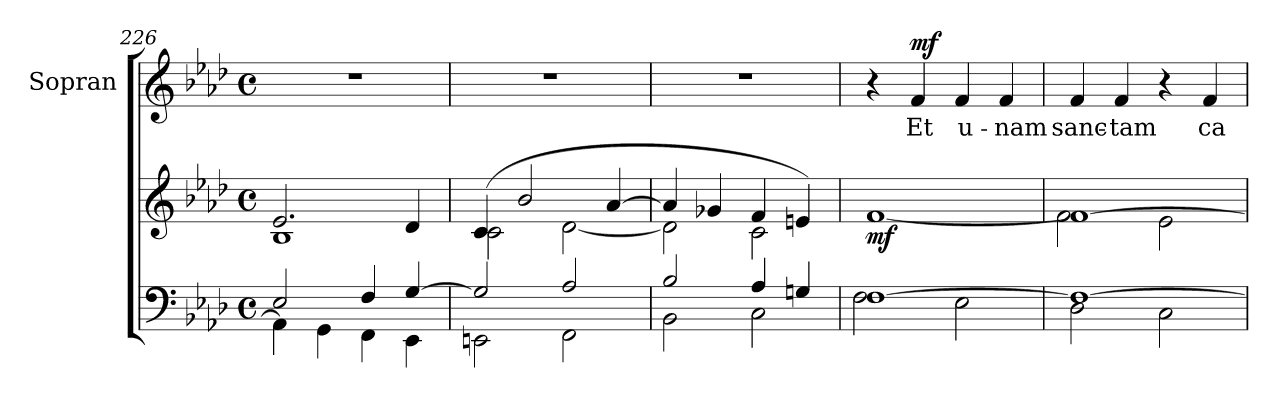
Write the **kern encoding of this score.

**kern	**kern	**dynam	**kern	**text	**dynam
*part2	*part2	*part2	*part1	*part1	*part1
*staff3	*staff2	*staff2/3	*staff1	*staff1	*staff1
*	*	*	*I"Sopran	*	*
*	*	*	*I'S.	*	*
*clefF4	*clefG2	*	*clefG2	*	*
*k[b-e-a-d-]	*k[b-e-a-d-]	*	*k[b-e-a-d-]	*	*
*A-:	*A-:	*	*A-:	*	*
*M4/4	*M4/4	*	*M4/4	*	*
*met(c)	*met(c)	*	*met(c)	*	*
=226	=226	=226	=226	=226	=226
*^	*^	*	*	*	*
2E-/	4AA-\]	2.e-/	1B-	.	1r	.	.
.	4GG\	.	.	.	.	.	.
4F/	4FF\	.	.	.	.	.	.
[>4G/	4EE-\	4d-/	.	.	.	.	.
=227	=227	=227	=227	=227	=227	=227	=227
2G/]	2EEn\	(4c/	2c\	.	1r	.	.
.	.	2b-/	.	.	.	.	.
2A-/	2FF\	.	[<2d-\	.	.	.	.
.	.	[>4a-/	.	.	.	.	.
=228	=228	=228	=228	=228	=228	=228	=228
2B-/	2BB-\	4a-/]	2d-\]	.	1r	.	.
.	.	4g-X/	.	.	.	.	.
4A-/	2C\	4f/	2c\	.	.	.	.
4Gn/	.	4en/)	.	.	.	.	.
*	*	*v	*v	*	*	*	*
=229	=229	=229	=229	=229	=229	=229
!	!	!	!LO:DY:b	!	!	!
[>1F	2F\	[>1f	mf	4r	.	.
!	!	!	!	!	!LO:LY:b	!LO:DY:a
.	.	.	.	4f/	Et	mf
!	!	!	!	!	!LO:LY:b	!
.	2E-\	.	.	4f/	u-	.
!	!	!	!	!	!LO:LY:b	!
.	.	.	.	4f/	-nam	.
=230	=230	=230	=230	=230	=230	=230
*	*	*^	*	*	*	*
!	!	!	!	!	!	!LO:LY:b	!
1F_	2D-\	1f_	2f\	.	4f/	sanc-	.
!	!	!	!	!	!	!LO:LY:b	!
.	.	.	.	.	4f/	-tam	.
.	2C\	.	2e-\	.	4r	.	.
!	!	!	!	!	!	!LO:LY:b	!
.	.	.	.	.	4f/	ca-	.
*v	*v	*	*	*	*	*	*
*	*v	*v	*	*	*	*
=	=	=	=	=	=
*-	*-	*-	*-	*-	*-
